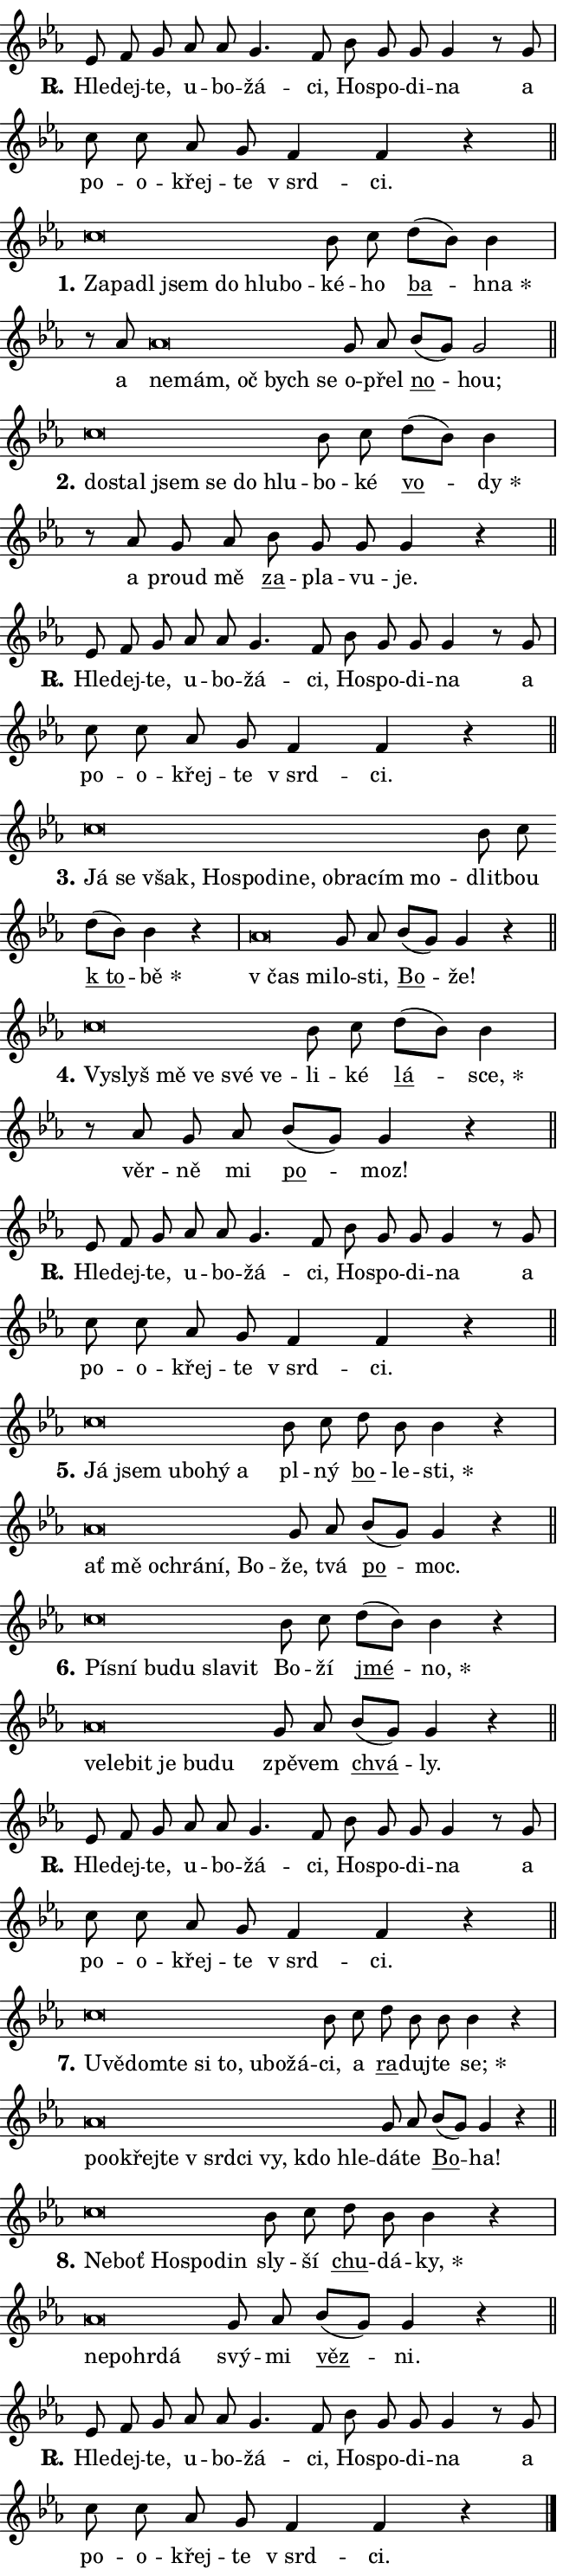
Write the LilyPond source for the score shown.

\version "2.24.0"
\header { tagline = "" }
\paper {
  indent = 0\cm
  top-margin = 0\cm
  right-margin = 0.13\cm % to fit lyric hyphens
  bottom-margin = 0\cm
  left-margin = 0\cm
  paper-width = 11\cm
  page-breaking = #ly:one-page-breaking
  system-system-spacing.basic-distance = #11
  score-system-spacing.basic-distance = #11
  ragged-last = ##f
}


%% Author: Thomas Morley
%% https://lists.gnu.org/archive/html/lilypond-user/2020-05/msg00002.html
#(define (line-position grob)
"Returns position of @var[grob} in current system:
   @code{'start}, if at first time-step
   @code{'end}, if at last time-step
   @code{'middle} otherwise
"
  (let* ((col (ly:item-get-column grob))
         (ln (ly:grob-object col 'left-neighbor))
         (rn (ly:grob-object col 'right-neighbor))
         (col-to-check-left (if (ly:grob? ln) ln col))
         (col-to-check-right (if (ly:grob? rn) rn col))
         (break-dir-left
           (and
             (ly:grob-property col-to-check-left 'non-musical #f)
             (ly:item-break-dir col-to-check-left)))
         (break-dir-right
           (and
             (ly:grob-property col-to-check-right 'non-musical #f)
             (ly:item-break-dir col-to-check-right))))
        (cond ((eqv? 1 break-dir-left) 'start)
              ((eqv? -1 break-dir-right) 'end)
              (else 'middle))))

#(define (tranparent-at-line-position vctor)
  (lambda (grob)
  "Relying on @code{line-position} select the relevant enry from @var{vctor}.
Used to determine transparency,"
    (case (line-position grob)
      ((end) (not (vector-ref vctor 0)))
      ((middle) (not (vector-ref vctor 1)))
      ((start) (not (vector-ref vctor 2))))))

noteHeadBreakVisibility =
#(define-music-function (break-visibility)(vector?)
"Makes @code{NoteHead}s transparent relying on @var{break-visibility}"
#{
  \override NoteHead.transparent =
    #(tranparent-at-line-position break-visibility)
#})

#(define delete-ledgers-for-transparent-note-heads
  (lambda (grob)
    "Reads whether a @code{NoteHead} is transparent.
If so this @code{NoteHead} is removed from @code{'note-heads} from
@var{grob}, which is supposed to be @code{LedgerLineSpanner}.
As a result ledgers are not printed for this @code{NoteHead}"
    (let* ((nhds-array (ly:grob-object grob 'note-heads))
           (nhds-list
             (if (ly:grob-array? nhds-array)
                 (ly:grob-array->list nhds-array)
                 '()))
           ;; Relies on the transparent-property being done before
           ;; Staff.LedgerLineSpanner.after-line-breaking is executed.
           ;; This is fragile ...
           (to-keep
             (remove
               (lambda (nhd)
                 (ly:grob-property nhd 'transparent #f))
               nhds-list)))
      ;; TODO find a better method to iterate over grob-arrays, similiar
      ;; to filter/remove etc for lists
      ;; For now rebuilt from scratch
      (set! (ly:grob-object grob 'note-heads)  '())
      (for-each
        (lambda (nhd)
          (ly:pointer-group-interface::add-grob grob 'note-heads nhd))
        to-keep))))

squashNotes = {
  \override NoteHead.X-extent = #'(-0.2 . 0.2)
  \override NoteHead.Y-extent = #'(-0.75 . 0)
  \override NoteHead.stencil =
    #(lambda (grob)
       (let ((pos (ly:grob-property grob 'staff-position)))
         (begin
           (if (< pos -7) (display "ERROR: Lower brevis then expected\n") (display ""))
           (if (<= pos -6) ly:text-interface::print ly:note-head::print))))
}
unSquashNotes = {
  \revert NoteHead.X-extent
  \revert NoteHead.Y-extent
  \revert NoteHead.stencil
}

hideNotes = \noteHeadBreakVisibility #begin-of-line-visible
unHideNotes = \noteHeadBreakVisibility #all-visible

% work-around for resetting accidentals
% https://lilypond.org/doc/v2.23/Documentation/notation/displaying-rhythms#unmetered-music
cadenzaMeasure = {
  \cadenzaOff
  \partial 1024 s1024
  \cadenzaOn
}

#(define-markup-command (accent layout props text) (markup?)
  "Underline accented syllable"
  (interpret-markup layout props
    #{\markup \override #'(offset . 4.3) \underline { #text }#}))

responsum = \markup \concat {
  "R" \hspace #-1.05 \path #0.1 #'((moveto 0 0.07) (lineto 0.9 0.8)) \hspace #0.05 "."
}

spaceSize = #0.6828661417322834 % exact space size for TeX Gyre Schola

\layout {
  \context {
    \Staff
    \remove "Time_signature_engraver"
    \override LedgerLineSpanner.after-line-breaking = #delete-ledgers-for-transparent-note-heads
  }
  \context {
    \Lyrics {
      \override LyricSpace.minimum-distance = \spaceSize
      \override LyricText.font-name = #"TeX Gyre Schola"
      \override LyricText.font-size = 1
      \override StanzaNumber.font-name = #"TeX Gyre Schola Bold"
      \override StanzaNumber.font-size = 1
    }
  }
  \context {
    \Score 
    \override NoteHead.text =
      #(lambda (grob) 
        (let ((pos (ly:grob-property grob 'staff-position)))
          #{\markup {
            \combine
              \halign #-0.55 \raise #(if (= pos -6) 0 0.5) \override #'(thickness . 2) \draw-line #'(3.2 . 0)
              \musicglyph "noteheads.sM1"
          }#}))
  }
}

% magnetic-lyrics.ily
%
%   written by
%     Jean Abou Samra <jean@abou-samra.fr>
%     Werner Lemberg <wl@gnu.org>
%
%   adapted by
%     Jiri Hon <jiri.hon@gmail.com>
%
% Version 2022-Apr-15

% https://www.mail-archive.com/lilypond-user@gnu.org/msg149350.html

#(define (Left_hyphen_pointer_engraver context)
   "Collect syllable-hyphen-syllable occurrences in lyrics and store
them in properties.  This engraver only looks to the left.  For
example, if the lyrics input is @code{foo -- bar}, it does the
following.

@itemize @bullet
@item
Set the @code{text} property of the @code{LyricHyphen} grob between
@q{foo} and @q{bar} to @code{foo}.

@item
Set the @code{left-hyphen} property of the @code{LyricText} grob with
text @q{foo} to the @code{LyricHyphen} grob between @q{foo} and
@q{bar}.
@end itemize

Use this auxiliary engraver in combination with the
@code{lyric-@/text::@/apply-@/magnetic-@/offset!} hook."
   (let ((hyphen #f)
         (text #f))
     (make-engraver
      (acknowledgers
       ((lyric-syllable-interface engraver grob source-engraver)
        (set! text grob)))
      (end-acknowledgers
       ((lyric-hyphen-interface engraver grob source-engraver)
        ;(when (not (grob::has-interface grob 'lyric-space-interface))
          (set! hyphen grob)));)
      ((stop-translation-timestep engraver)
       (when (and text hyphen)
         (ly:grob-set-object! text 'left-hyphen hyphen))
       (set! text #f)
       (set! hyphen #f)))))

#(define (lyric-text::apply-magnetic-offset! grob)
   "If the space between two syllables is less than the value in
property @code{LyricText@/.details@/.squash-threshold}, move the right
syllable to the left so that it gets concatenated with the left
syllable.

Use this function as a hook for
@code{LyricText@/.after-@/line-@/breaking} if the
@code{Left_@/hyphen_@/pointer_@/engraver} is active."
   (let ((hyphen (ly:grob-object grob 'left-hyphen #f)))
     (when hyphen
       (let ((left-text (ly:spanner-bound hyphen LEFT)))
         (when (grob::has-interface left-text 'lyric-syllable-interface)
           (let* ((common (ly:grob-common-refpoint grob left-text X))
                  (this-x-ext (ly:grob-extent grob common X))
                  (left-x-ext
                   (begin
                     ;; Trigger magnetism for left-text.
                     (ly:grob-property left-text 'after-line-breaking)
                     (ly:grob-extent left-text common X)))
                  ;; `delta` is the gap width between two syllables.
                  (delta (- (interval-start this-x-ext)
                            (interval-end left-x-ext)))
                  (details (ly:grob-property grob 'details))
                  (threshold (assoc-get 'squash-threshold details 0.2)))
             (when (< delta threshold)
               (let* (;; We have to manipulate the input text so that
                      ;; ligatures crossing syllable boundaries are not
                      ;; disabled.  For languages based on the Latin
                      ;; script this is essentially a beautification.
                      ;; However, for non-Western scripts it can be a
                      ;; necessity.
                      (lt (ly:grob-property left-text 'text))
                      (rt (ly:grob-property grob 'text))
                      (is-space (grob::has-interface hyphen 'lyric-space-interface))
                      (space (if is-space " " ""))
                      (extra-delta (if is-space spaceSize 0))
                      ;; Append new syllable.
                      (ltrt-space (if (and (string? lt) (string? rt))
                                (string-append lt space rt)
                                (make-concat-markup (list lt space rt))))
                      ;; Right-align `ltrt` to the right side.
                      (ltrt-space-markup (grob-interpret-markup
                               grob
                               (make-translate-markup
                                (cons (interval-length this-x-ext) 0)
                                (make-right-align-markup ltrt-space)))))
                 (begin
                   ;; Don't print `left-text`.
                   (ly:grob-set-property! left-text 'stencil #f)
                   ;; Set text and stencil (which holds all collected
                   ;; syllables so far) and shift it to the left.
                   (ly:grob-set-property! grob 'text ltrt-space)
                   (ly:grob-set-property! grob 'stencil ltrt-space-markup)
                   (ly:grob-translate-axis! grob (- (- delta extra-delta)) X))))))))))


#(define (lyric-hyphen::displace-bounds-first grob)
   ;; Make very sure this callback isn't triggered too early.
   (let ((left (ly:spanner-bound grob LEFT))
         (right (ly:spanner-bound grob RIGHT)))
     (ly:grob-property left 'after-line-breaking)
     (ly:grob-property right 'after-line-breaking)
     (ly:lyric-hyphen::print grob)))

squashThreshold = #0.4

\layout {
  \context {
    \Lyrics
    \consists #Left_hyphen_pointer_engraver
    \override LyricText.after-line-breaking =
      #lyric-text::apply-magnetic-offset!
    \override LyricHyphen.stencil = #lyric-hyphen::displace-bounds-first
    \override LyricText.details.squash-threshold = \squashThreshold
    \override LyricHyphen.minimum-distance = 0
    \override LyricHyphen.minimum-length = \squashThreshold
  }
}

squashText = \override LyricText.details.squash-threshold = 9999
unSquashText = \override LyricText.details.squash-threshold = \squashThreshold

leftText = \override LyricText.self-alignment-X = #LEFT
unLeftText = \revert LyricText.self-alignment-X

starOffset = #(lambda (grob) 
                (let ((x_offset (ly:self-alignment-interface::aligned-on-x-parent grob)))
                  (if (= x_offset 0) 0 (+ x_offset 1.2))))

star = #(define-music-function (syllable)(string?)
"Append star separator at the end of a syllable"
#{
  \once \override LyricText.X-offset = #starOffset
  \lyricmode { \markup {
    #syllable
    \override #'((font-name . "TeX Gyre Schola Bold")) \hspace #0.2 \lower #0.65 \larger "*"
  } }
#})

starAccent = #(define-music-function (syllable)(string?)
"Append star separator at the end of a syllable and make accent"
#{
  \once \override LyricText.X-offset = #starOffset
  \lyricmode { \markup {
    \accent #syllable
    \override #'((font-name . "TeX Gyre Schola Bold")) \hspace #0.2 \lower #0.65 \larger "*"
  } }
#})

breath = #(define-music-function (syllable)(string?)
"Append breathing indicator at the end of a syllable"
#{
  \lyricmode { \markup { #syllable "+" } }
#})

optionalBreath = #(define-music-function (syllable)(string?)
"Append optional breathing indicator at the end of a syllable"
#{
  \lyricmode { \markup { #syllable "(+)" } }
#})


\score {
    <<
        \new Voice = "melody" { \cadenzaOn \key es \major \relative { es'8 f g as as g4. f8 \bar "" bes g g g4 r8 g \cadenzaMeasure \bar "|" c c as g f4 f r \cadenzaMeasure \bar "||" \break } }
        \new Lyrics \lyricsto "melody" { \lyricmode { \set stanza = \responsum
Hle -- dej -- te, u -- bo -- žá -- ci, Ho -- spo -- di -- na a po -- o -- křej -- te "v srd" -- ci. } }
    >>
    \layout {}
}

\score {
    <<
        \new Voice = "melody" { \cadenzaOn \key es \major \relative { \squashNotes c''\breve*1/16 \hideNotes \breve*1/16 \bar "" \breve*1/16 \bar "" \breve*1/16 \bar "" \breve*1/16 \bar "" \breve*1/16 \breve*1/16 \bar "" \unHideNotes \unSquashNotes bes8 c \bar "" d[( bes)] bes4 \cadenzaMeasure \bar "|" r8 as8 \squashNotes as\breve*1/16 \hideNotes \breve*1/16 \bar "" \breve*1/16 \bar "" \breve*1/16 \breve*1/16 \bar "" \unHideNotes \unSquashNotes g8 as \bar "" bes[( g)] g2 \cadenzaMeasure \bar "||" \break } }
        \new Lyrics \lyricsto "melody" { \lyricmode { \set stanza = "1."
\leftText Za -- \squashText pa -- dl jsem do hlu -- bo -- \unLeftText \unSquashText ké -- ho \markup \accent ba -- \star hna a \leftText ne -- \squashText mám, oč bych se \unLeftText \unSquashText o -- přel \markup \accent no -- hou; } }
    >>
    \layout {}
}

\score {
    <<
        \new Voice = "melody" { \cadenzaOn \key es \major \relative { \squashNotes c''\breve*1/16 \hideNotes \breve*1/16 \bar "" \breve*1/16 \bar "" \breve*1/16 \bar "" \breve*1/16 \breve*1/16 \bar "" \unHideNotes \unSquashNotes bes8 c \bar "" d[( bes)] bes4 \cadenzaMeasure \bar "|" r8 as8 g8 as \bar "" bes g g g4 r \cadenzaMeasure \bar "||" \break } }
        \new Lyrics \lyricsto "melody" { \lyricmode { \set stanza = "2."
\leftText do -- \squashText stal jsem se do hlu -- \unLeftText \unSquashText bo -- ké \markup \accent vo -- \star dy a proud mě \markup \accent za -- pla -- vu -- je. } }
    >>
    \layout {}
}

\score {
    <<
        \new Voice = "melody" { \cadenzaOn \key es \major \relative { es'8 f g as as g4. f8 \bar "" bes g g g4 r8 g \cadenzaMeasure \bar "|" c c as g f4 f r \cadenzaMeasure \bar "||" \break } }
        \new Lyrics \lyricsto "melody" { \lyricmode { \set stanza = \responsum
Hle -- dej -- te, u -- bo -- žá -- ci, Ho -- spo -- di -- na a po -- o -- křej -- te "v srd" -- ci. } }
    >>
    \layout {}
}

\score {
    <<
        \new Voice = "melody" { \cadenzaOn \key es \major \relative { \squashNotes c''\breve*1/16 \hideNotes \breve*1/16 \bar "" \breve*1/16 \bar "" \breve*1/16 \bar "" \breve*1/16 \bar "" \breve*1/16 \bar "" \breve*1/16 \bar "" \breve*1/16 \bar "" \breve*1/16 \bar "" \breve*1/16 \breve*1/16 \bar "" \unHideNotes \unSquashNotes bes8 c \bar "" d[( bes)] bes4 r \cadenzaMeasure \bar "|" \squashNotes as\breve*1/16 \hideNotes \breve*1/16 \bar "" \unHideNotes \unSquashNotes g8 as \bar "" bes[( g)] g4 r \cadenzaMeasure \bar "||" \break } }
        \new Lyrics \lyricsto "melody" { \lyricmode { \set stanza = "3."
\leftText Já \squashText se však, Ho -- spo -- di -- ne, ob -- ra -- cím mo -- \unLeftText \unSquashText dlit -- bou \markup \accent "k to" -- \star bě \leftText "v čas" \squashText mi -- \unLeftText \unSquashText lo -- sti, \markup \accent Bo -- že! } }
    >>
    \layout {}
}

\score {
    <<
        \new Voice = "melody" { \cadenzaOn \key es \major \relative { \squashNotes c''\breve*1/16 \hideNotes \breve*1/16 \bar "" \breve*1/16 \bar "" \breve*1/16 \bar "" \breve*1/16 \breve*1/16 \bar "" \unHideNotes \unSquashNotes bes8 c \bar "" d[( bes)] bes4 \cadenzaMeasure \bar "|" r8 as g8 as \bar "" bes[( g)] g4 r \cadenzaMeasure \bar "||" \break } }
        \new Lyrics \lyricsto "melody" { \lyricmode { \set stanza = "4."
\leftText Vy -- \squashText slyš mě ve své ve -- \unLeftText \unSquashText li -- ké \markup \accent lá -- \star sce, věr -- ně mi \markup \accent po -- moz! } }
    >>
    \layout {}
}

\score {
    <<
        \new Voice = "melody" { \cadenzaOn \key es \major \relative { es'8 f g as as g4. f8 \bar "" bes g g g4 r8 g \cadenzaMeasure \bar "|" c c as g f4 f r \cadenzaMeasure \bar "||" \break } }
        \new Lyrics \lyricsto "melody" { \lyricmode { \set stanza = \responsum
Hle -- dej -- te, u -- bo -- žá -- ci, Ho -- spo -- di -- na a po -- o -- křej -- te "v srd" -- ci. } }
    >>
    \layout {}
}

\score {
    <<
        \new Voice = "melody" { \cadenzaOn \key es \major \relative { \squashNotes c''\breve*1/16 \hideNotes \breve*1/16 \bar "" \breve*1/16 \bar "" \breve*1/16 \bar "" \breve*1/16 \breve*1/16 \bar "" \unHideNotes \unSquashNotes bes8 c \bar "" d bes bes4 r \cadenzaMeasure \bar "|" \squashNotes as\breve*1/16 \hideNotes \breve*1/16 \bar "" \breve*1/16 \bar "" \breve*1/16 \bar "" \breve*1/16 \breve*1/16 \bar "" \unHideNotes \unSquashNotes g8 as \bar "" bes[( g)] g4 r \cadenzaMeasure \bar "||" \break } }
        \new Lyrics \lyricsto "melody" { \lyricmode { \set stanza = "5."
\leftText Já \squashText jsem u -- bo -- hý a \unLeftText \unSquashText pl -- ný \markup \accent bo -- le -- \star sti, \leftText ať \squashText mě o -- chrá -- ní, Bo -- \unLeftText \unSquashText že, tvá \markup \accent po -- moc. } }
    >>
    \layout {}
}

\score {
    <<
        \new Voice = "melody" { \cadenzaOn \key es \major \relative { \squashNotes c''\breve*1/16 \hideNotes \breve*1/16 \bar "" \breve*1/16 \bar "" \breve*1/16 \bar "" \breve*1/16 \breve*1/16 \bar "" \unHideNotes \unSquashNotes bes8 c \bar "" d[( bes)] bes4 r \cadenzaMeasure \bar "|" \squashNotes as\breve*1/16 \hideNotes \breve*1/16 \bar "" \breve*1/16 \bar "" \breve*1/16 \bar "" \breve*1/16 \breve*1/16 \bar "" \unHideNotes \unSquashNotes g8 as \bar "" bes[( g)] g4 r \cadenzaMeasure \bar "||" \break } }
        \new Lyrics \lyricsto "melody" { \lyricmode { \set stanza = "6."
\leftText Pí -- \squashText sní bu -- du sla -- vit \unLeftText \unSquashText Bo -- ží \markup \accent jmé -- \star no, \leftText ve -- \squashText le -- bit je bu -- du \unLeftText \unSquashText zpě -- vem \markup \accent chvá -- ly. } }
    >>
    \layout {}
}

\score {
    <<
        \new Voice = "melody" { \cadenzaOn \key es \major \relative { es'8 f g as as g4. f8 \bar "" bes g g g4 r8 g \cadenzaMeasure \bar "|" c c as g f4 f r \cadenzaMeasure \bar "||" \break } }
        \new Lyrics \lyricsto "melody" { \lyricmode { \set stanza = \responsum
Hle -- dej -- te, u -- bo -- žá -- ci, Ho -- spo -- di -- na a po -- o -- křej -- te "v srd" -- ci. } }
    >>
    \layout {}
}

\score {
    <<
        \new Voice = "melody" { \cadenzaOn \key es \major \relative { \squashNotes c''\breve*1/16 \hideNotes \breve*1/16 \bar "" \breve*1/16 \bar "" \breve*1/16 \bar "" \breve*1/16 \bar "" \breve*1/16 \bar "" \breve*1/16 \bar "" \breve*1/16 \breve*1/16 \bar "" \unHideNotes \unSquashNotes bes8 c \bar "" d bes bes bes4 r \cadenzaMeasure \bar "|" \squashNotes as\breve*1/16 \hideNotes \breve*1/16 \bar "" \breve*1/16 \bar "" \breve*1/16 \bar "" \breve*1/16 \bar "" \breve*1/16 \bar "" \breve*1/16 \bar "" \breve*1/16 \breve*1/16 \bar "" \unHideNotes \unSquashNotes g8 as \bar "" bes[( g)] g4 r \cadenzaMeasure \bar "||" \break } }
        \new Lyrics \lyricsto "melody" { \lyricmode { \set stanza = "7."
\leftText U -- \squashText vě -- dom -- te si to, u -- bo -- žá -- \unLeftText \unSquashText ci, a \markup \accent ra -- duj -- te \star se; \leftText po -- \squashText o -- křej -- te "v srd" -- ci vy, kdo hle -- \unLeftText \unSquashText dá -- te \markup \accent Bo -- ha! } }
    >>
    \layout {}
}

\score {
    <<
        \new Voice = "melody" { \cadenzaOn \key es \major \relative { \squashNotes c''\breve*1/16 \hideNotes \breve*1/16 \bar "" \breve*1/16 \bar "" \breve*1/16 \breve*1/16 \bar "" \unHideNotes \unSquashNotes bes8 c \bar "" d bes bes4 r \cadenzaMeasure \bar "|" \squashNotes as\breve*1/16 \hideNotes \breve*1/16 \bar "" \breve*1/16 \breve*1/16 \bar "" \unHideNotes \unSquashNotes g8 as \bar "" bes[( g)] g4 r \cadenzaMeasure \bar "||" \break } }
        \new Lyrics \lyricsto "melody" { \lyricmode { \set stanza = "8."
\leftText Ne -- \squashText boť Ho -- spo -- din \unLeftText \unSquashText sly -- ší \markup \accent chu -- dá -- \star ky, \leftText ne -- \squashText po -- hr -- dá \unLeftText \unSquashText svý -- mi \markup \accent věz -- ni. } }
    >>
    \layout {}
}

\score {
    <<
        \new Voice = "melody" { \cadenzaOn \key es \major \relative { es'8 f g as as g4. f8 \bar "" bes g g g4 r8 g \cadenzaMeasure \bar "|" c c as g f4 f r \cadenzaMeasure \bar "||" \break } \bar "|." }
        \new Lyrics \lyricsto "melody" { \lyricmode { \set stanza = \responsum
Hle -- dej -- te, u -- bo -- žá -- ci, Ho -- spo -- di -- na a po -- o -- křej -- te "v srd" -- ci. } }
    >>
    \layout {}
}
